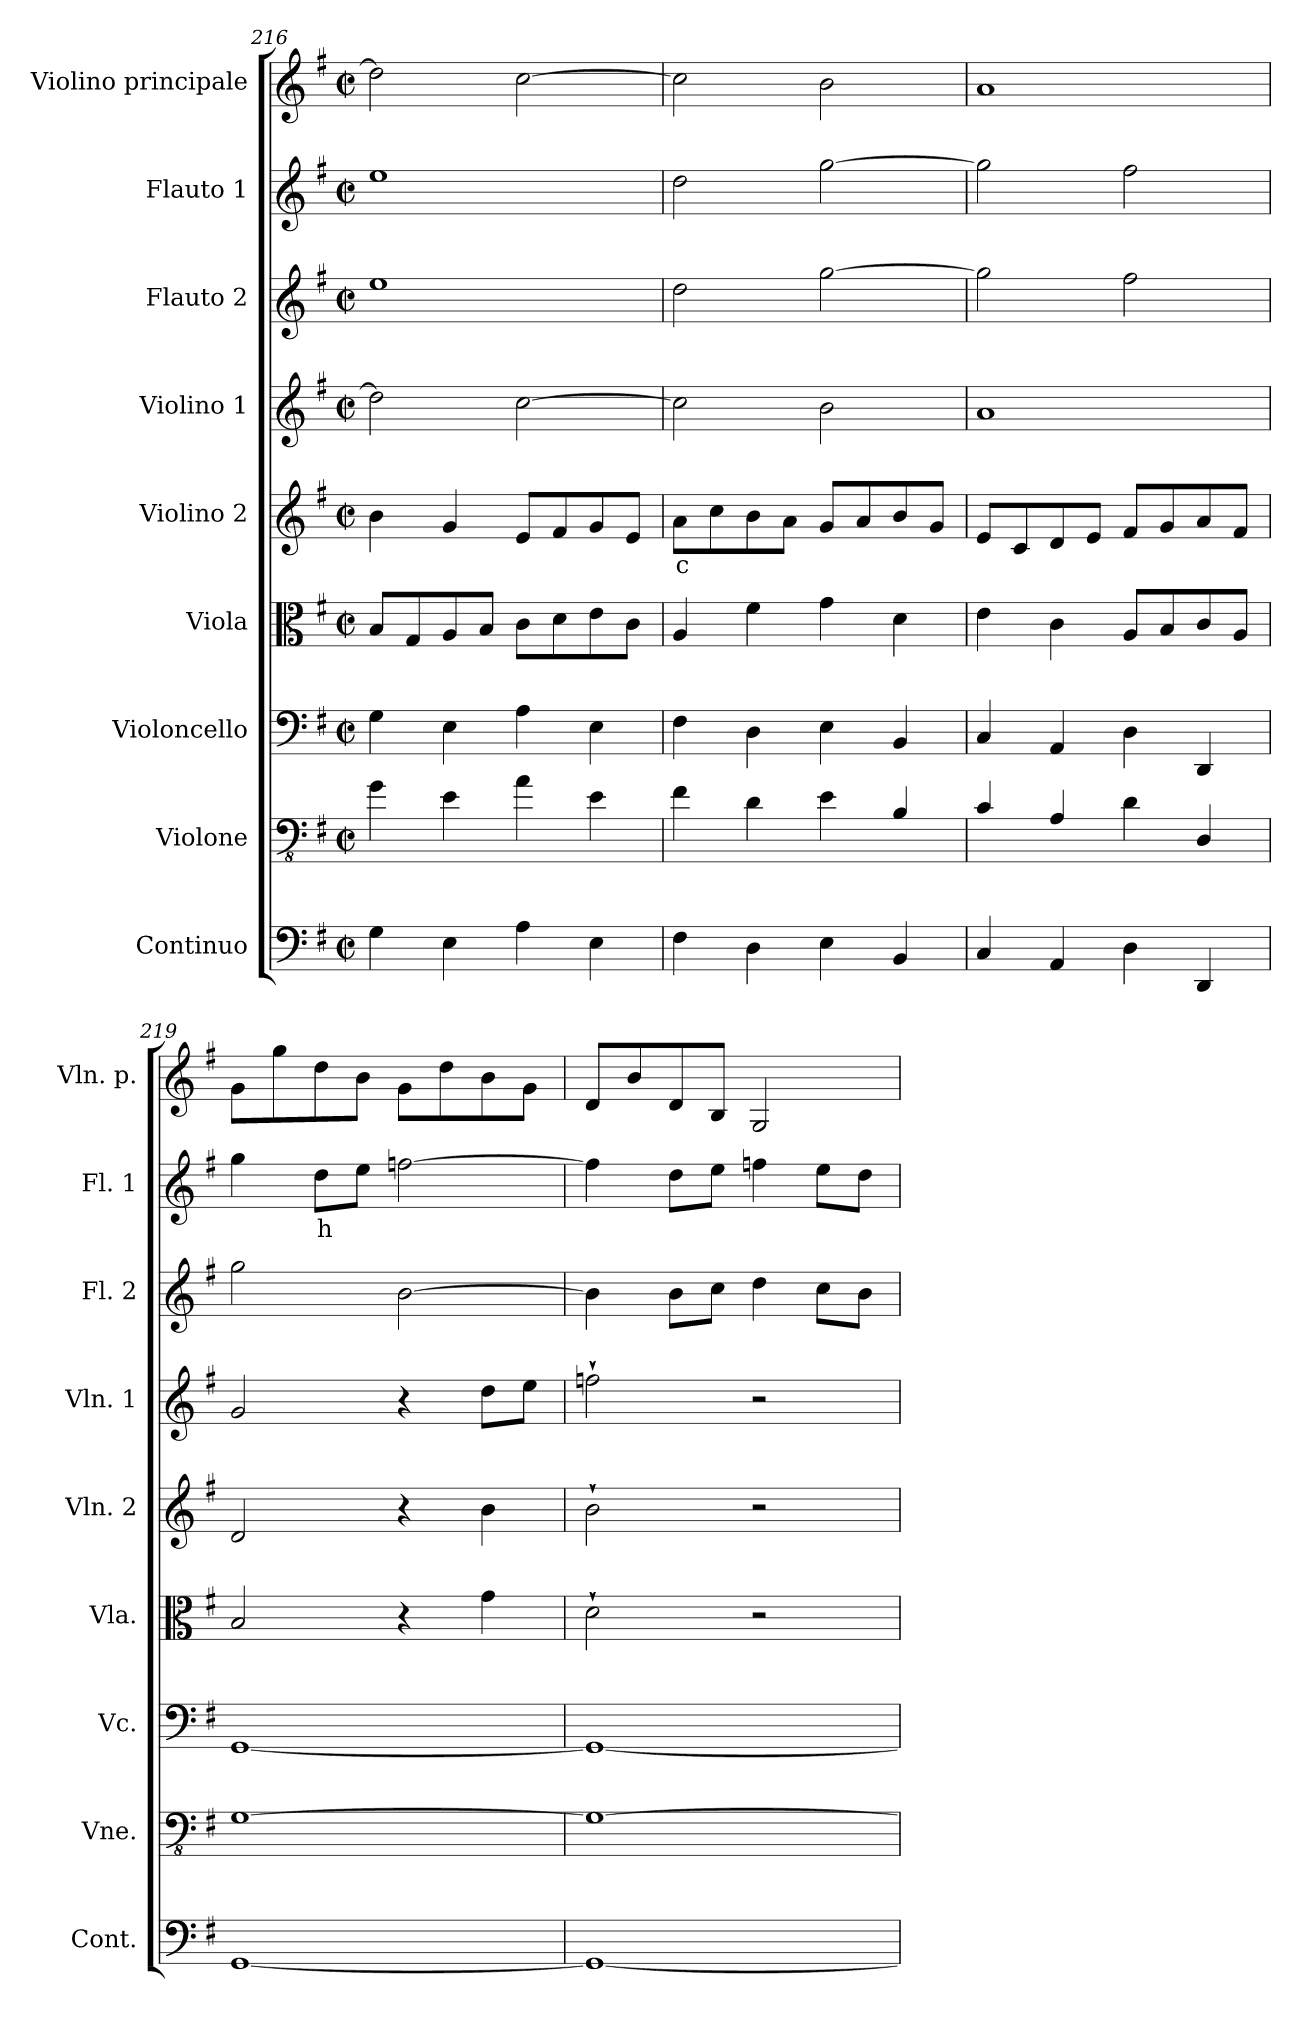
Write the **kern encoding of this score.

**kern	**kern	**kern	**kern	**kern	**text	**kern	**kern	**kern	**text	**kern
*part9	*part8	*part7	*part6	*part5	*part5	*part4	*part3	*part2	*part2	*part1
*staff9	*staff8	*staff7	*staff6	*staff5	*staff5	*staff4	*staff3	*staff2	*staff2	*staff1
*I"Continuo	*I"Violone	*I"Violoncello	*I"Viola	*I"Violino 2	*	*I"Violino 1	*I"Flauto 2	*I"Flauto 1	*	*I"Violino principale
*I'Cont.	*I'Vne.	*I'Vc.	*I'Vla.	*I'Vln. 2	*	*I'Vln. 1	*I'Fl. 2	*I'Fl. 1	*	*I'Vln. p.
*clefF4	*clefFv4	*clefF4	*clefC3	*clefG2	*	*clefG2	*clefG2	*clefG2	*	*clefG2
*	*ITrd7c12	*	*	*	*	*	*	*	*	*
*k[f#]	*k[f#]	*k[f#]	*k[f#]	*k[f#]	*	*k[f#]	*k[f#]	*k[f#]	*	*k[f#]
*M2/2	*M2/2	*M2/2	*M2/2	*M2/2	*	*M2/2	*M2/2	*M2/2	*	*M2/2
*met(c|)	*met(c|)	*met(c|)	*met(c|)	*met(c|)	*	*met(c|)	*met(c|)	*met(c|)	*	*met(c|)
=216	=216	=216	=216	=216	=216	=216	=216	=216	=216	=216
4G\	4GG\	4G\	8B/L	4b\	.	2dd\]	1ee	1ee	.	2dd\]
.	.	.	8G/	.	.	.	.	.	.	.
4E\	4EE\	4E\	8A/	4g/	.	.	.	.	.	.
.	.	.	8B/J	.	.	.	.	.	.	.
4A\	4AA\	4A\	8c\L	8e/L	.	[2cc\	.	.	.	[2cc\
.	.	.	8d\	8f#/	.	.	.	.	.	.
4E\	4EE\	4E\	8e\	8g/	.	.	.	.	.	.
.	.	.	8c\J	8e/J	.	.	.	.	.	.
=217	=217	=217	=217	=217	=217	=217	=217	=217	=217	=217
!	!	!	!	!	!LO:LY:color=#FF0000	!	!	!	!	!
4F#\	4FF#\	4F#\	4A/	8a\L	c	2cc\]	2dd\	2dd\	.	2cc\]
.	.	.	.	8cc\	.	.	.	.	.	.
4D\	4DD\	4D\	4f#\	8b\	.	.	.	.	.	.
.	.	.	.	8a\J	.	.	.	.	.	.
4E\	4EE\	4E\	4g\	8g/L	.	2b\	[2gg\	[2gg\	.	2b\
.	.	.	.	8a/	.	.	.	.	.	.
4BB/	4BBB/	4BB/	4d\	8b/	.	.	.	.	.	.
.	.	.	.	8g/J	.	.	.	.	.	.
=218	=218	=218	=218	=218	=218	=218	=218	=218	=218	=218
4C/	4CC/	4C/	4e\	8e/L	.	1a	2gg\]	2gg\]	.	1a
.	.	.	.	8c/	.	.	.	.	.	.
4AA/	4AAA/	4AA/	4c\	8d/	.	.	.	.	.	.
.	.	.	.	8e/J	.	.	.	.	.	.
4D\	4DD\	4D\	8A/L	8f#/L	.	.	2ff#\	2ff#\	.	.
.	.	.	8B/	8g/	.	.	.	.	.	.
4DD/	4DDD/	4DD/	8c/	8a/	.	.	.	.	.	.
.	.	.	8A/J	8f#/J	.	.	.	.	.	.
=219	=219	=219	=219	=219	=219	=219	=219	=219	=219	=219
[1GG	[1GGG	[1GG	2B/	2d/	.	2g/	2gg\	4gg\	.	8g\L
.	.	.	.	.	.	.	.	.	.	8gg\
!	!	!	!	!	!	!	!	!	!LO:LY:color=#FF0000	!
.	.	.	.	.	.	.	.	8dd\L	h	8dd\
.	.	.	.	.	.	.	.	8ee\J	.	8b\J
.	.	.	4r	4r	.	4r	[2b\	[2ffn\	.	8g\L
.	.	.	.	.	.	.	.	.	.	8dd\
.	.	.	4g\	4b\	.	8dd\L	.	.	.	8b\
.	.	.	.	.	.	8ee\J	.	.	.	8g\J
=220	=220	=220	=220	=220	=220	=220	=220	=220	=220	=220
1GG_	1GGG_	1GG_	2d`\	2b`\	.	2ffn`\	4b\]	4ff\]	.	8d/L
.	.	.	.	.	.	.	.	.	.	8b/
.	.	.	.	.	.	.	8b\L	8dd\L	.	8d/
.	.	.	.	.	.	.	8cc\J	8ee\J	.	8B/J
.	.	.	2r	2r	.	2r	4dd\	4ffn\	.	2G/
.	.	.	.	.	.	.	8cc\L	8ee\L	.	.
.	.	.	.	.	.	.	8b\J	8dd\J	.	.
=	=	=	=	=	=	=	=	=	=	=
*-	*-	*-	*-	*-	*-	*-	*-	*-	*-	*-
